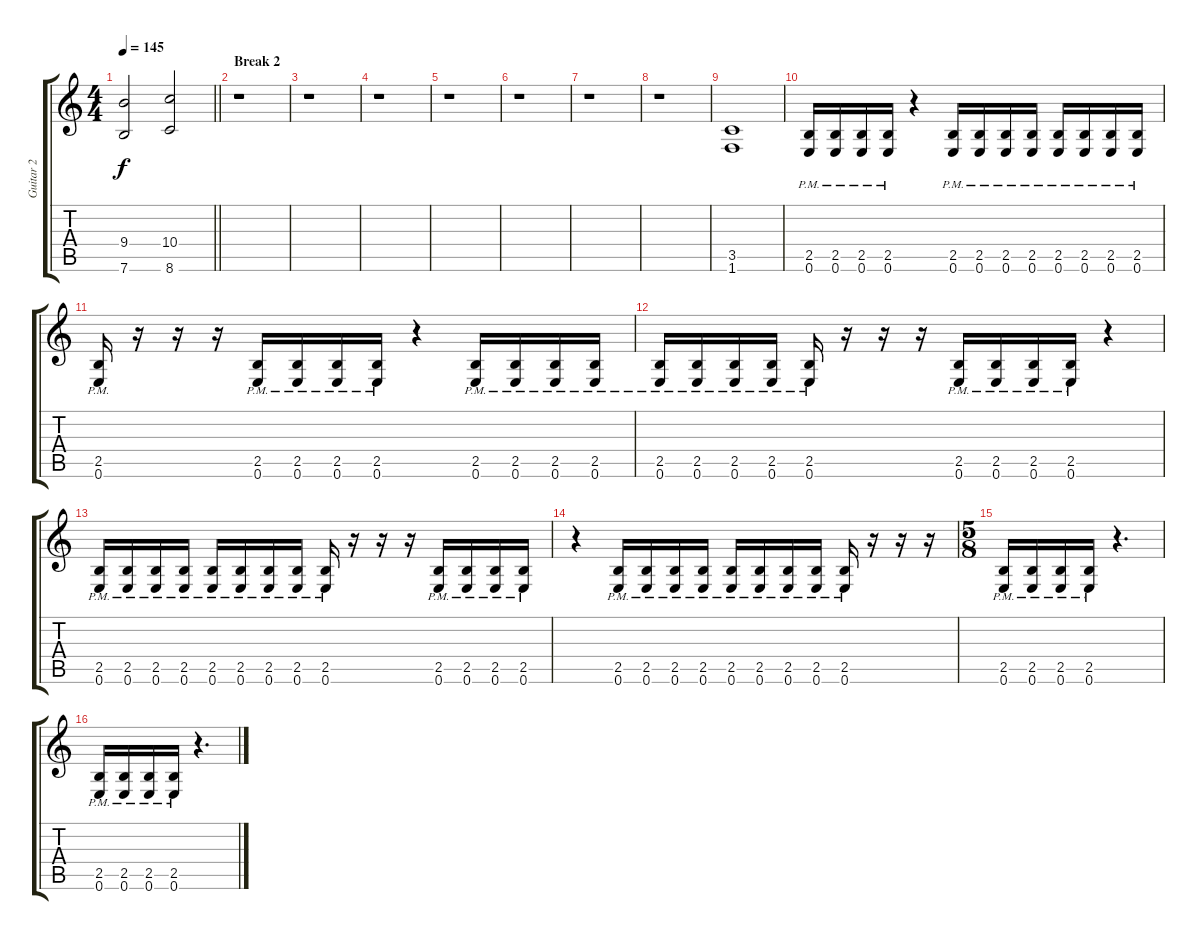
\track ("Guitar 2" "Guitar 2") {instrument overdrivenguitar}
\staff {score tabs}
\tuning (E4 B3 G3 D3 A2 E2) {hide}
\ts (4 4)
\tempo 145
\clef g2
\barLineRight lightlight
\ks c
(9.4 7.6).2{dy f} (10.4 8.6).2 |
\section ("" "Break 2")
r.1 |
r.1 |
r.1 |
r.1 |
r.1 |
r.1 |
r.1 |
(3.5 1.6).1 |
(2.5{pm} 0.6{pm}).16 (2.5{pm} 0.6{pm}).16 (2.5{pm} 0.6{pm}).16 (2.5{pm} 0.6{pm}).16 r.4 (2.5{pm} 0.6{pm}).16 (2.5{pm} 0.6{pm}).16 (2.5{pm} 0.6{pm}).16 (2.5{pm} 0.6{pm}).16 (2.5{pm} 0.6{pm}).16 (2.5{pm} 0.6{pm}).16 (2.5{pm} 0.6{pm}).16 (2.5{pm} 0.6{pm}).16 |
(2.5{pm} 0.6{pm}).16 r.16 r.16 r.16 (2.5{pm} 0.6{pm}).16 (2.5{pm} 0.6{pm}).16 (2.5{pm} 0.6{pm}).16 (2.5{pm} 0.6{pm}).16 r.4 (2.5{pm} 0.6{pm}).16 (2.5{pm} 0.6{pm}).16 (2.5{pm} 0.6{pm}).16 (2.5{pm} 0.6{pm}).16 |
(2.5{pm} 0.6{pm}).16 (2.5{pm} 0.6{pm}).16 (2.5{pm} 0.6{pm}).16 (2.5{pm} 0.6{pm}).16 (2.5{pm} 0.6{pm}).16 r.16 r.16 r.16 (2.5{pm} 0.6{pm}).16 (2.5{pm} 0.6{pm}).16 (2.5{pm} 0.6{pm}).16 (2.5{pm} 0.6{pm}).16 r.4 |
(2.5{pm} 0.6{pm}).16 (2.5{pm} 0.6{pm}).16 (2.5{pm} 0.6{pm}).16 (2.5{pm} 0.6{pm}).16 (2.5{pm} 0.6{pm}).16 (2.5{pm} 0.6{pm}).16 (2.5{pm} 0.6{pm}).16 (2.5{pm} 0.6{pm}).16 (2.5{pm} 0.6{pm}).16 r.16 r.16 r.16 (2.5{pm} 0.6{pm}).16 (2.5{pm} 0.6{pm}).16 (2.5{pm} 0.6{pm}).16 (2.5{pm} 0.6{pm}).16 |
r.4 (2.5{pm} 0.6{pm}).16 (2.5{pm} 0.6{pm}).16 (2.5{pm} 0.6{pm}).16 (2.5{pm} 0.6{pm}).16 (2.5{pm} 0.6{pm}).16 (2.5{pm} 0.6{pm}).16 (2.5{pm} 0.6{pm}).16 (2.5{pm} 0.6{pm}).16 (2.5{pm} 0.6{pm}).16 r.16 r.16 r.16 |
\ts (5 8)
(2.5{pm} 0.6{pm}).16 (2.5{pm} 0.6{pm}).16 (2.5{pm} 0.6{pm}).16 (2.5{pm} 0.6{pm}).16 r.4{d} |
(2.5{pm} 0.6{pm}).16 (2.5{pm} 0.6{pm}).16 (2.5{pm} 0.6{pm}).16 (2.5{pm} 0.6{pm}).16 r.4{d}
